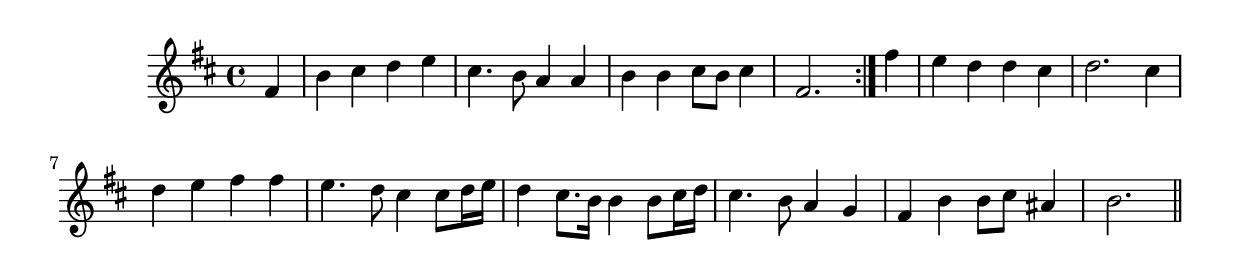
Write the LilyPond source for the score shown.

\version "2.19.49"
%{\header {
  title = "Chorale, `Von Gott will ich nicht lassen'"
  composer = "J.S. Bach"
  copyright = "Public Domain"
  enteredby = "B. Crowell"
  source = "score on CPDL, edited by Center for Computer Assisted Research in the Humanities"
}%}
\score{{\key b \minor
\time 4/4
%{\tempo 4=120
%}\relative fis' {
  \partial 4
  fis4 | b cis d e | cis4. b8 a4 a | b b cis8 b cis4 | fis,2. \bar ":|."
  fis'4 | e4 d d cis | d2. cis4 | d e fis fis | e4. d8 cis4 cis8 d16 e |
  d4 cis8. b16 b4 b8 cis16 d | cis4. b8 a4 g | fis b b8 cis ais4 | b2. 
  \bar "||"
}
}}